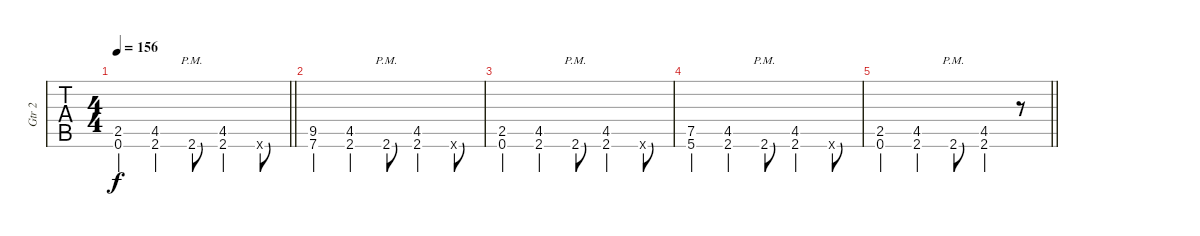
\track ("Gtr 2" "Gtr 2") {instrument overdrivenguitar}
\staff {tabs}
\tuning (E4 B3 G3 D3 A2 E2) {hide}
\ts (4 4)
\tempo 156
\clef g2
\barLineRight lightlight
\ks c
(2.5 0.6).4{dy f} (4.5 2.6).4 2.6{pm}.8 (4.5 2.6).4 0.6{x}.8 |
(9.5 7.6).4 (4.5 2.6).4 2.6{pm}.8 (4.5 2.6).4 0.6{x}.8 |
(2.5 0.6).4 (4.5 2.6).4 2.6{pm}.8 (4.5 2.6).4 0.6{x}.8 |
(7.5 5.6).4 (4.5 2.6).4 2.6{pm}.8 (4.5 2.6).4 0.6{x}.8 |
\barLineRight lightlight
(2.5 0.6).4 (4.5 2.6).4 2.6{pm}.8 (4.5 2.6).4 r.8
